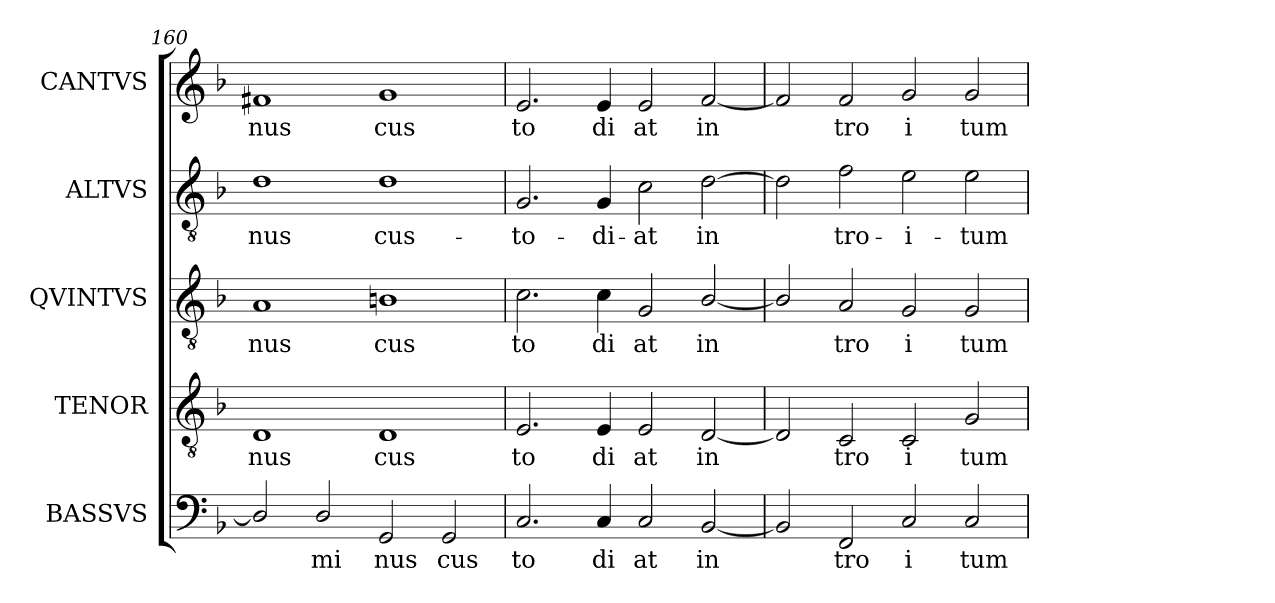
**kern	**text	**kern	**text	**kern	**text	**kern	**text	**kern	**text
*part5	*part5	*part4	*part4	*part3	*part3	*part2	*part2	*part1	*part1
*staff5	*staff5	*staff4	*staff4	*staff3	*staff3	*staff2	*staff2	*staff1	*staff1
*I"BASSVS	*	*I"TENOR	*	*I"QVINTVS	*	*I"ALTVS	*	*I"CANTVS	*
!!LO:PB:g=z
*clefF4	*	*clefGv2	*	*clefGv2	*	*clefGv2	*	*clefG2	*
*ITrd-3c-5	*	*ITrd-3c-5	*	*ITrd-3c-5	*	*ITrd-3c-5	*	*	*
*k[b-e-]	*	*k[b-e-]	*	*k[b-e-]	*	*k[b-e-]	*	*k[b-]	*
*B-:	*	*B-:	*	*B-:	*	*B-:	*	*F:	*
=160	=160	=160	=160	=160	=160	=160	=160	=160	=160
!	!LO:LY:b:cj	!	!LO:LY:b:cj	!	!LO:LY:b:cj	!	!LO:LY:b:cj	!	!LO:LY:b:cj
2G/]	.	1G	-nus	1d	nus	1g	nus	1f#X	nus
!	!LO:LY:b:cj	!	!	!	!	!	!	!	!
2G/	mi	.	.	.	.	.	.	.	.
!	!LO:LY:b:cj	!	!LO:LY:b:cj	!	!LO:LY:b:cj	!	!LO:LY:b:cj	!	!LO:LY:b:cj
2C/	nus	1G	cus	1en	cus	1g	cus-	1g	cus
!	!LO:LY:b:cj	!	!	!	!	!	!	!	!
2C/	cus	.	.	.	.	.	.	.	.
=161	=161	=161	=161	=161	=161	=161	=161	=161	=161
!	!LO:LY:b:cj	!	!LO:LY:b:cj	!	!LO:LY:b:cj	!	!LO:LY:b:cj	!	!LO:LY:b:cj
2.F/	to	2.A/	to	2.f\	to	2.c/	-to-	2.e/	to
!	!LO:LY:b:cj	!	!LO:LY:b:cj	!	!LO:LY:b:cj	!	!LO:LY:b:cj	!	!LO:LY:b:cj
4F/	di	4A/	di	4f\	di	4c/	-di-	4e/	di
!	!LO:LY:b:cj	!	!LO:LY:b:cj	!	!LO:LY:b:cj	!	!LO:LY:b:cj	!	!LO:LY:b:cj
2F/	at	2A/	at	2c/	at	2f\	-at	2e/	at
!	!LO:LY:b:cj	!	!LO:LY:b:cj	!	!LO:LY:b:cj	!	!LO:LY:b:cj	!	!LO:LY:b:cj
[<2E-/	in	[<2G/	in	[<2e-/	in	[>2g\	in-	[<2f/	in
=162	=162	=162	=162	=162	=162	=162	=162	=162	=162
!	!LO:LY:b:cj	!	!LO:LY:b:cj	!	!LO:LY:b:cj	!	!LO:LY:b:cj	!	!LO:LY:b:cj
2E-/]	.	2G/]	.	2e-/]	.	2g\]	--	2f/]	.
!	!LO:LY:b:cj	!	!LO:LY:b:cj	!	!LO:LY:b:cj	!	!LO:LY:b:cj	!	!LO:LY:b:cj
2BB-/	tro	2F/	tro	2d/	tro	2b-\	-tro-	2f/	tro
!	!LO:LY:b:cj	!	!LO:LY:b:cj	!	!LO:LY:b:cj	!	!LO:LY:b:cj	!	!LO:LY:b:cj
2F/	i	2F/	i	2c/	i	2a\	-i-	2g/	i
!	!LO:LY:b:cj	!	!LO:LY:b:cj	!	!LO:LY:b:cj	!	!LO:LY:b:cj	!	!LO:LY:b:cj
2F/	tum	2c/	tum	2c/	tum	2a\	-tum	2g/	tum
=	=	=	=	=	=	=	=	=	=
*-	*-	*-	*-	*-	*-	*-	*-	*-	*-
